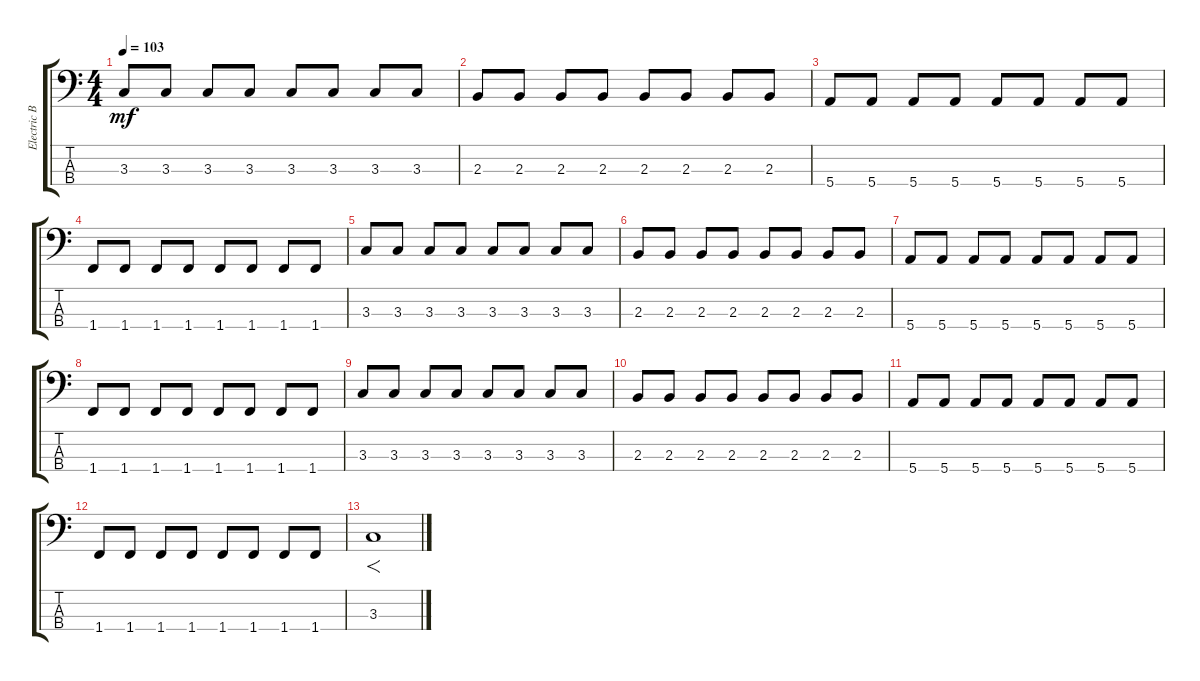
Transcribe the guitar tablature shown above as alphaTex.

\track ("Electric Bass" "Electric B") {instrument electricbassfinger}
\staff {score tabs}
\tuning (G2 D2 A1 E1) {hide}
\ts (4 4)
\tempo 103
\clef f4
\ks c
3.3.8{dy mf} 3.3.8 3.3.8 3.3.8 3.3.8 3.3.8 3.3.8 3.3.8 |
2.3.8 2.3.8 2.3.8 2.3.8 2.3.8 2.3.8 2.3.8 2.3.8 |
5.4.8 5.4.8 5.4.8 5.4.8 5.4.8 5.4.8 5.4.8 5.4.8 |
1.4.8 1.4.8 1.4.8 1.4.8 1.4.8 1.4.8 1.4.8 1.4.8 |
3.3.8 3.3.8 3.3.8 3.3.8 3.3.8 3.3.8 3.3.8 3.3.8 |
2.3.8 2.3.8 2.3.8 2.3.8 2.3.8 2.3.8 2.3.8 2.3.8 |
5.4.8 5.4.8 5.4.8 5.4.8 5.4.8 5.4.8 5.4.8 5.4.8 |
1.4.8 1.4.8 1.4.8 1.4.8 1.4.8 1.4.8 1.4.8 1.4.8 |
3.3.8 3.3.8 3.3.8 3.3.8 3.3.8 3.3.8 3.3.8 3.3.8 |
2.3.8 2.3.8 2.3.8 2.3.8 2.3.8 2.3.8 2.3.8 2.3.8 |
5.4.8 5.4.8 5.4.8 5.4.8 5.4.8 5.4.8 5.4.8 5.4.8 |
1.4.8 1.4.8 1.4.8 1.4.8 1.4.8 1.4.8 1.4.8 1.4.8 |
3.3.1{f}
